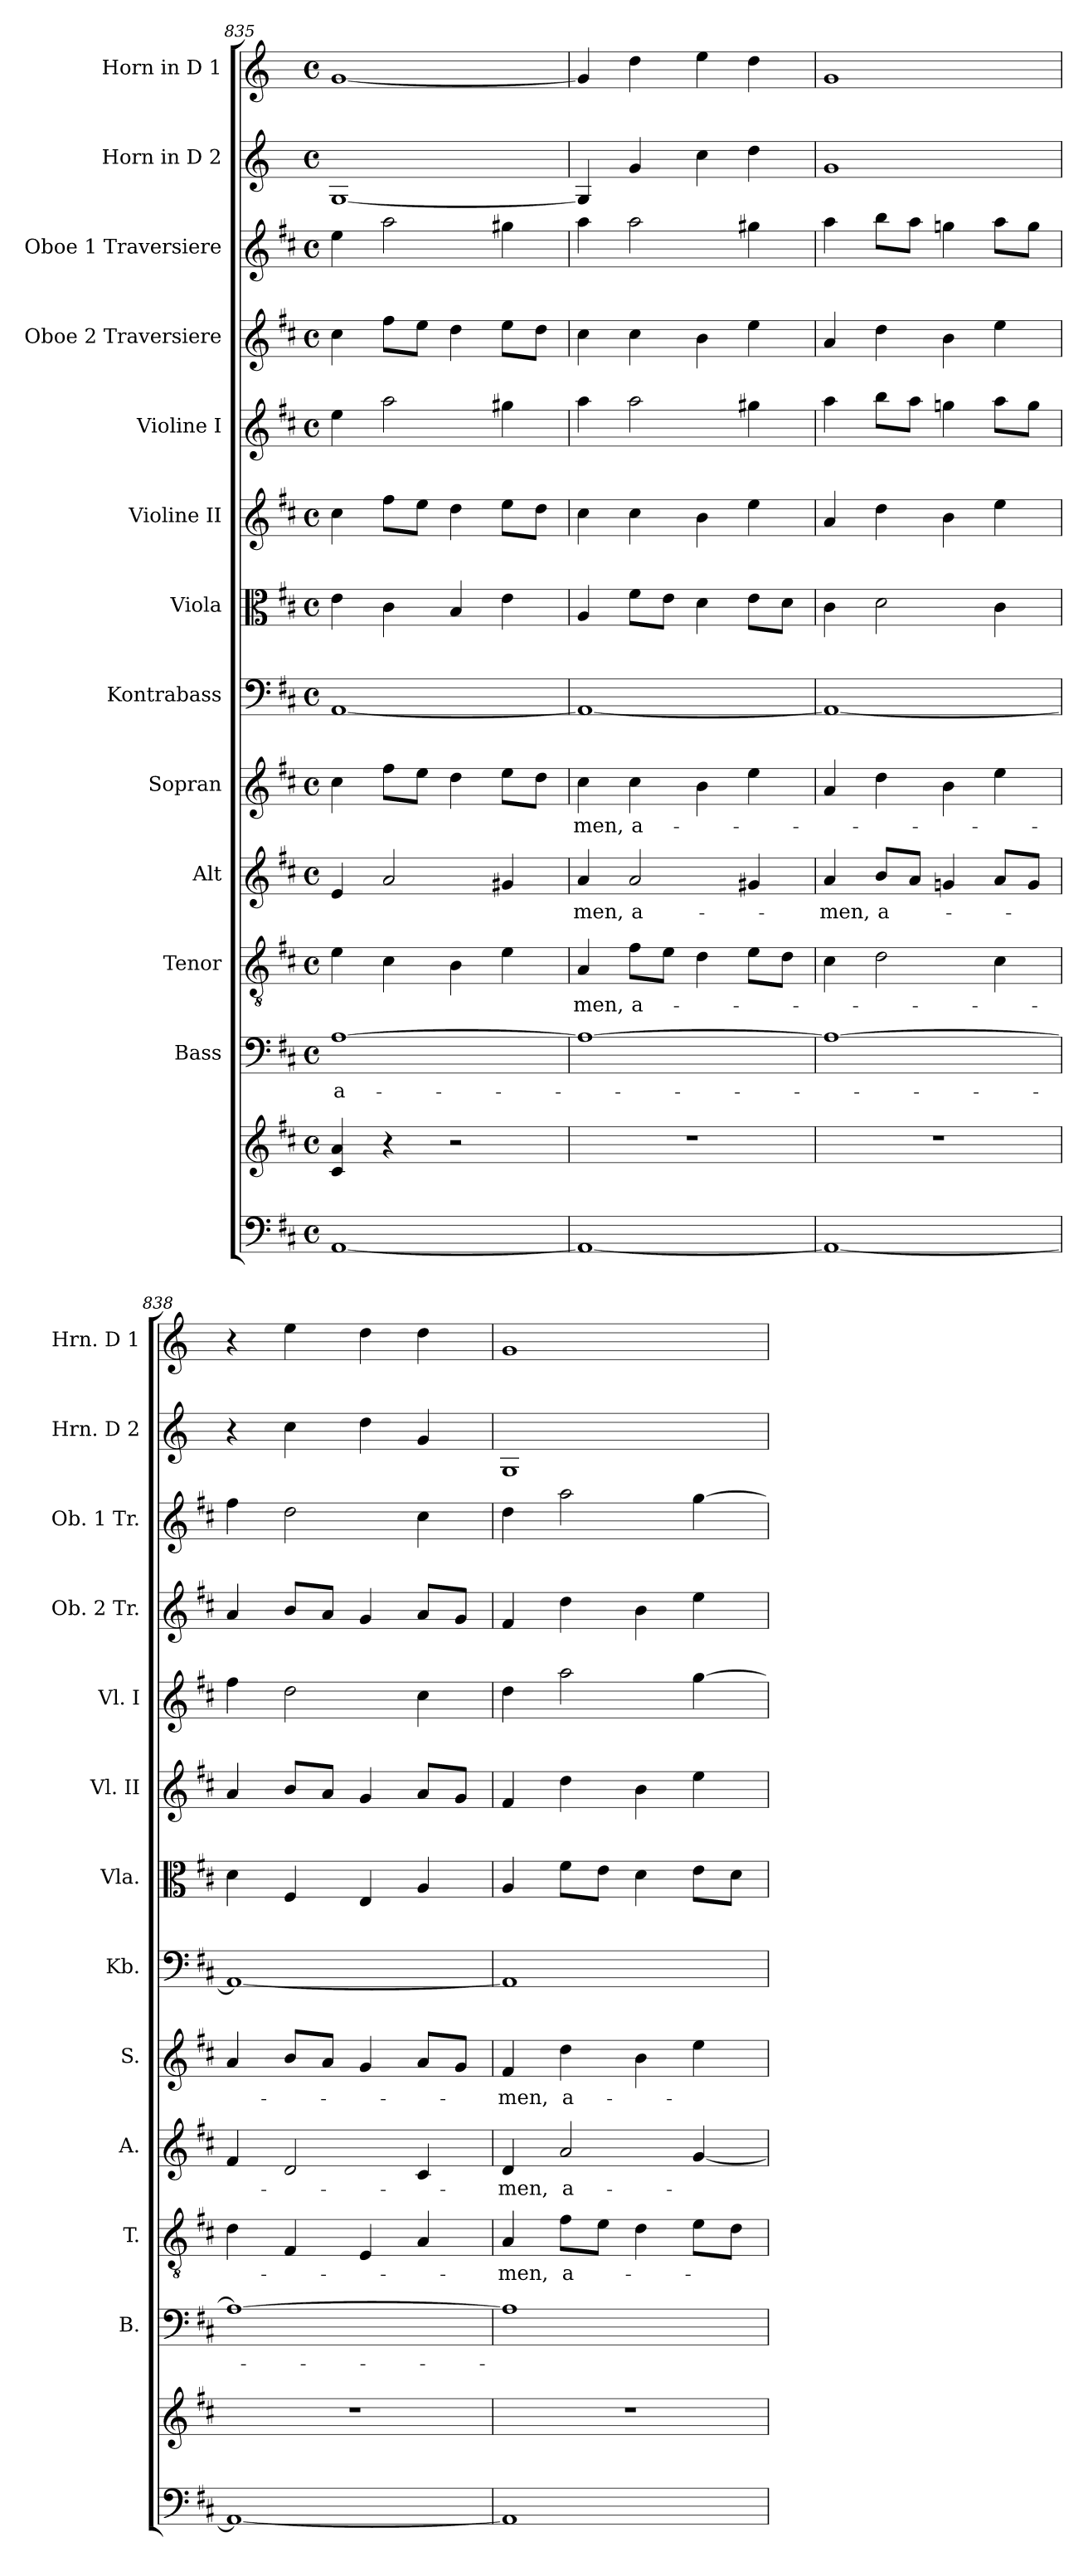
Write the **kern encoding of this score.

**kern	**kern	**kern	**text	**kern	**text	**kern	**text	**kern	**text	**kern	**kern	**kern	**kern	**kern	**kern	**kern	**kern
*part13	*part13	*part12	*part12	*part11	*part11	*part10	*part10	*part9	*part9	*part8	*part7	*part6	*part5	*part4	*part3	*part2	*part1
*staff14	*staff13	*staff12	*staff12	*staff11	*staff11	*staff10	*staff10	*staff9	*staff9	*staff8	*staff7	*staff6	*staff5	*staff4	*staff3	*staff2	*staff1
*	*	*I"Bass	*	*I"Tenor	*	*I"Alt	*	*I"Sopran	*	*I"Kontrabass	*I"Viola	*I"Violine II	*I"Violine I	*I"Oboe 2 Traversiere	*I"Oboe 1 Traversiere	*I"Horn in D 2	*I"Horn in D 1
*	*	*I'B.	*	*I'T.	*	*I'A.	*	*I'S.	*	*I'Kb.	*I'Vla.	*I'Vl. II	*I'Vl. I	*I'Ob. 2 Tr.	*I'Ob. 1 Tr.	*I'Hrn. D 2	*I'Hrn. D 1
*clefF4	*clefG2	*clefF4	*	*clefGv2	*	*clefG2	*	*clefG2	*	*clefF4	*clefC3	*clefG2	*clefG2	*clefG2	*clefG2	*clefG2	*clefG2
*	*	*	*	*	*	*	*	*	*	*ITrd7c12	*	*	*	*	*	*ITrd6c10	*ITrd6c10
*k[f#c#]	*k[f#c#]	*k[f#c#]	*	*k[f#c#]	*	*k[f#c#]	*	*k[f#c#]	*	*k[f#c#]	*k[f#c#]	*k[f#c#]	*k[f#c#]	*k[f#c#]	*k[f#c#]	*k[f#c#]	*k[f#c#]
*D:	*D:	*D:	*	*D:	*	*D:	*	*D:	*	*D:	*D:	*D:	*D:	*D:	*D:	*D:	*D:
*M4/4	*M4/4	*M4/4	*	*M4/4	*	*M4/4	*	*M4/4	*	*M4/4	*M4/4	*M4/4	*M4/4	*M4/4	*M4/4	*M4/4	*M4/4
*met(c)	*met(c)	*met(c)	*	*met(c)	*	*met(c)	*	*met(c)	*	*met(c)	*met(c)	*met(c)	*met(c)	*met(c)	*met(c)	*met(c)	*met(c)
=835	=835	=835	=835	=835	=835	=835	=835	=835	=835	=835	=835	=835	=835	=835	=835	=835	=835
!	!	!	!LO:LY:b	!	!	!	!	!	!	!	!	!	!	!	!	!	!
[1AA	4c#/ 4a/	[1A	a-	4e\	.	4e/	.	4cc#\	.	[1AAA	4e\	4cc#\	4ee\	4cc#\	4ee\	[1AA	[1A
.	4r	.	.	4c#\	.	2a/	.	8ff#\L	.	.	4c#\	8ff#\L	2aa\	8ff#\L	2aa\	.	.
.	.	.	.	.	.	.	.	8ee\J	.	.	.	8ee\J	.	8ee\J	.	.	.
.	2r	.	.	4B\	.	.	.	4dd\	.	.	4B/	4dd\	.	4dd\	.	.	.
.	.	.	.	4e\	.	4g#X/	.	8ee\L	.	.	4e\	8ee\L	4gg#X\	8ee\L	4gg#X\	.	.
.	.	.	.	.	.	.	.	8dd\J	.	.	.	8dd\J	.	8dd\J	.	.	.
=836	=836	=836	=836	=836	=836	=836	=836	=836	=836	=836	=836	=836	=836	=836	=836	=836	=836
!	!	!	!	!	!LO:LY:b	!	!LO:LY:b	!	!LO:LY:b	!	!	!	!	!	!	!	!
1AA_	1r	1A_	.	4A/	-men,	4a/	-men,	4cc#\	-men,	1AAA_	4A/	4cc#\	4aa\	4cc#\	4aa\	4AA/]	4A/]
!	!	!	!	!	!LO:LY:b	!	!LO:LY:b	!	!LO:LY:b	!	!	!	!	!	!	!	!
.	.	.	.	8f#\L	a-	2a/	a-	4cc#\	a-	.	8f#\L	4cc#\	2aa\	4cc#\	2aa\	4A/	4e\
.	.	.	.	8e\J	.	.	.	.	.	.	8e\J	.	.	.	.	.	.
.	.	.	.	4d\	.	.	.	4b\	.	.	4d\	4b\	.	4b\	.	4d\	4f#\
.	.	.	.	8e\L	.	4g#X/	.	4ee\	.	.	8e\L	4ee\	4gg#X\	4ee\	4gg#X\	4e\	4e\
.	.	.	.	8d\J	.	.	.	.	.	.	8d\J	.	.	.	.	.	.
=837	=837	=837	=837	=837	=837	=837	=837	=837	=837	=837	=837	=837	=837	=837	=837	=837	=837
!	!	!	!	!	!	!	!LO:LY:b	!	!	!	!	!	!	!	!	!	!
1AA_	1r	1A_	.	4c#\	.	4a/	-men,	4a/	.	1AAA_	4c#\	4a/	4aa\	4a/	4aa\	1A	1A
!	!	!	!	!	!	!	!LO:LY:b	!	!	!	!	!	!	!	!	!	!
.	.	.	.	2d\	.	8b/L	a-	4dd\	.	.	2d\	4dd\	8bb\L	4dd\	8bb\L	.	.
.	.	.	.	.	.	8a/J	.	.	.	.	.	.	8aa\J	.	8aa\J	.	.
.	.	.	.	.	.	4gn/	.	4b\	.	.	.	4b\	4ggn\	4b\	4ggn\	.	.
.	.	.	.	4c#\	.	8a/L	.	4ee\	.	.	4c#\	4ee\	8aa\L	4ee\	8aa\L	.	.
.	.	.	.	.	.	8g/J	.	.	.	.	.	.	8gg\J	.	8gg\J	.	.
!!LO:PB:g=z
=838	=838	=838	=838	=838	=838	=838	=838	=838	=838	=838	=838	=838	=838	=838	=838	=838	=838
1AA_	1r	1A_	.	4d\	.	4f#/	.	4a/	.	1AAA_	4d\	4a/	4ff#\	4a/	4ff#\	4r	4r
.	.	.	.	4F#/	.	2d/	.	8b/L	.	.	4F#/	8b/L	2dd\	8b/L	2dd\	4d\	4f#\
.	.	.	.	.	.	.	.	8a/J	.	.	.	8a/J	.	8a/J	.	.	.
.	.	.	.	4E/	.	.	.	4g/	.	.	4E/	4g/	.	4g/	.	4e\	4e\
.	.	.	.	4A/	.	4c#/	.	8a/L	.	.	4A/	8a/L	4cc#\	8a/L	4cc#\	4A/	4e\
.	.	.	.	.	.	.	.	8g/J	.	.	.	8g/J	.	8g/J	.	.	.
=839	=839	=839	=839	=839	=839	=839	=839	=839	=839	=839	=839	=839	=839	=839	=839	=839	=839
!	!	!	!	!	!LO:LY:b	!	!LO:LY:b	!	!LO:LY:b	!	!	!	!	!	!	!	!
1AA]	1r	1A]	.	4A/	-men,	4d/	-men,	4f#/	-men,	1AAA]	4A/	4f#/	4dd\	4f#/	4dd\	1AA	1A
!	!	!	!	!	!LO:LY:b	!	!LO:LY:b	!	!LO:LY:b	!	!	!	!	!	!	!	!
.	.	.	.	8f#\L	a-	2a/	a-	4dd\	a-	.	8f#\L	4dd\	2aa\	4dd\	2aa\	.	.
.	.	.	.	8e\J	.	.	.	.	.	.	8e\J	.	.	.	.	.	.
.	.	.	.	4d\	.	.	.	4b\	.	.	4d\	4b\	.	4b\	.	.	.
.	.	.	.	8e\L	.	[4g/	.	4ee\	.	.	8e\L	4ee\	[4gg\	4ee\	[4gg\	.	.
.	.	.	.	8d\J	.	.	.	.	.	.	8d\J	.	.	.	.	.	.
=	=	=	=	=	=	=	=	=	=	=	=	=	=	=	=	=	=
*-	*-	*-	*-	*-	*-	*-	*-	*-	*-	*-	*-	*-	*-	*-	*-	*-	*-
